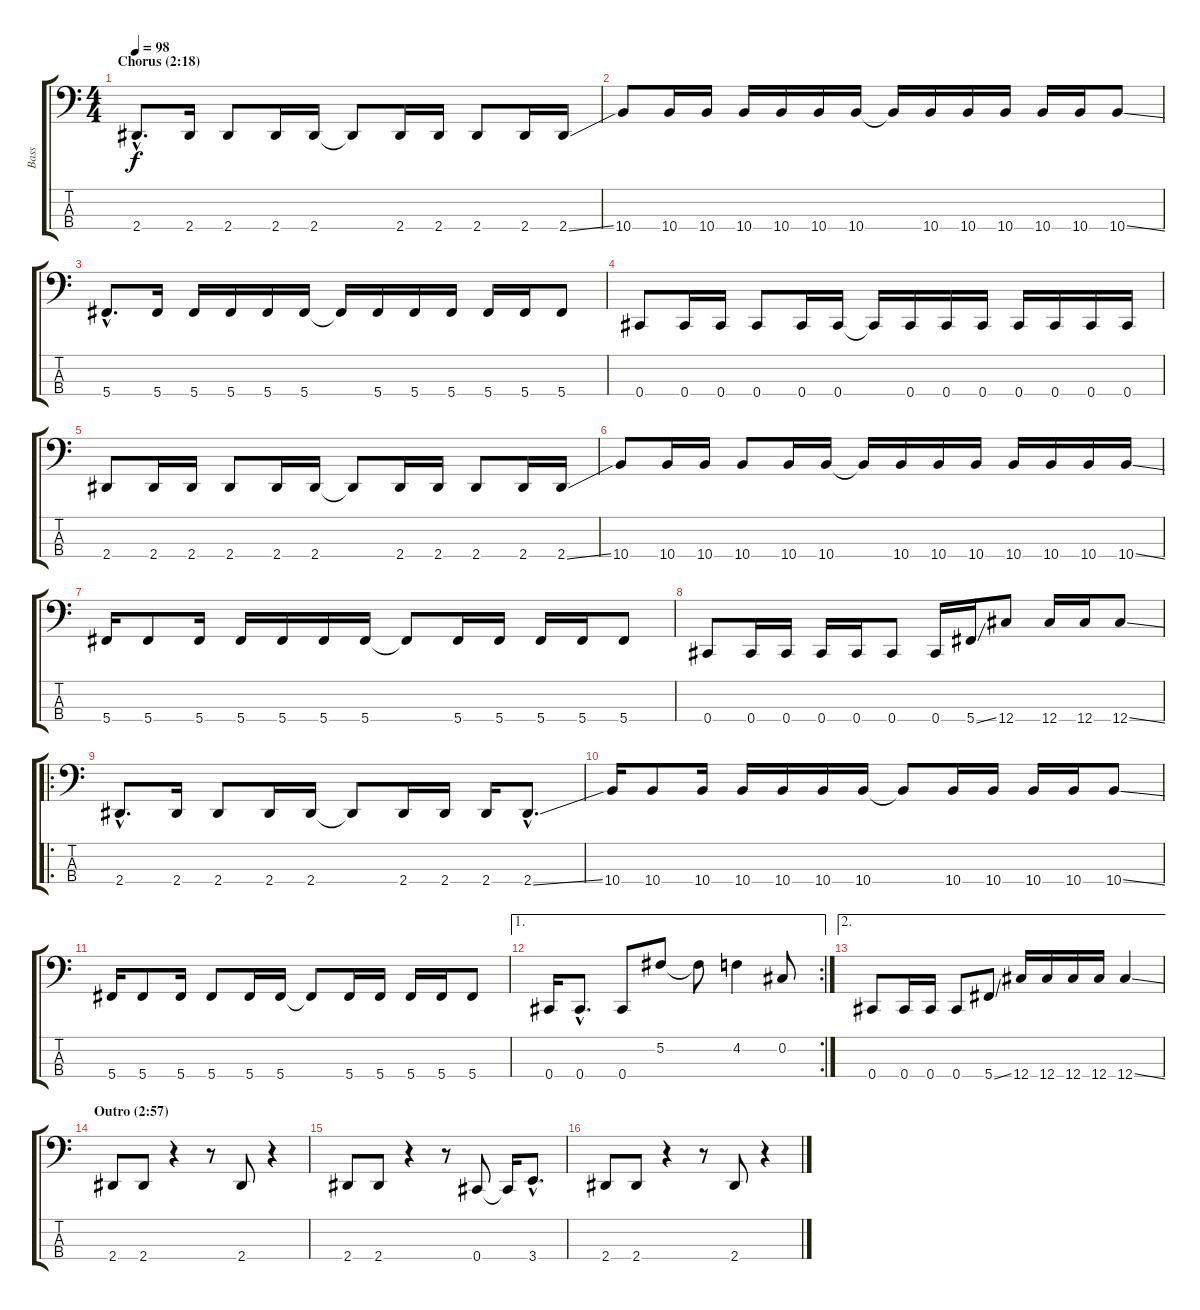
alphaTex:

\track ("Bass" "Bass") {instrument electricbassfinger}
\staff {score tabs}
\tuning (Gb2 Db2 Ab1 Db1) {hide}
\ts (4 4)
\section ("" "Chorus (2:18)")
\tempo 98
\clef f4
\ks c
2.4{hac}.8{d dy f} 2.4.16 2.4.8 2.4.16 2.4.16 2.4{t}.8 2.4.16 2.4.16 2.4.8 2.4.16 2.4{ss}.16 |
10.4.8 10.4.16 10.4.16 10.4.16 10.4.16 10.4.16 10.4.16 10.4{t}.16 10.4.16 10.4.16 10.4.16 10.4.16 10.4.16 10.4{ss}.8 |
5.4{hac}.8{d} 5.4.16 5.4.16 5.4.16 5.4.16 5.4.16 5.4{t}.16 5.4.16 5.4.16 5.4.16 5.4.16 5.4.16 5.4.8 |
0.4.8 0.4.16 0.4.16 0.4.8 0.4.16 0.4.16 0.4{t}.16 0.4.16 0.4.16 0.4.16 0.4.16 0.4.16 0.4.16 0.4.16 |
2.4.8 2.4.16 2.4.16 2.4.8 2.4.16 2.4.16 2.4{t}.8 2.4.16 2.4.16 2.4.8 2.4.16 2.4{ss}.16 |
10.4.8 10.4.16 10.4.16 10.4.8 10.4.16 10.4.16 10.4{t}.16 10.4.16 10.4.16 10.4.16 10.4.16 10.4.16 10.4.16 10.4{ss}.16 |
5.4.16 5.4.8 5.4.16 5.4.16 5.4.16 5.4.16 5.4.16 5.4{t}.8 5.4.16 5.4.16 5.4.16 5.4.16 5.4.8 |
0.4.8 0.4.16 0.4.16 0.4.16 0.4.16 0.4.8 0.4.16 5.4{ss}.16 12.4.8 12.4.16 12.4.16 12.4{ss}.8 |
\ro
2.4{hac}.8{d} 2.4.16 2.4.8 2.4.16 2.4.16 2.4{t}.8 2.4.16 2.4.16 2.4.16 2.4{ss hac}.8{d} |
10.4.16 10.4.8 10.4.16 10.4.16 10.4.16 10.4.16 10.4.16 10.4{t}.8 10.4.16 10.4.16 10.4.16 10.4.16 10.4{ss}.8 |
5.4.16 5.4.8 5.4.16 5.4.8 5.4.16 5.4.16 5.4{t}.8 5.4.16 5.4.16 5.4.16 5.4.16 5.4.8 |
\ae 1
\rc 2
0.4.16 0.4{hac}.8{d} 0.4.8 5.2.8 5.2{t}.8 4.2.4 0.2.8 |
\ae 2
0.4.8 0.4.16 0.4.16 0.4.8 5.4{ss}.8 12.4.16 12.4.16 12.4.16 12.4.16 12.4{ss}.4 |
\section ("" "Outro (2:57)")
2.4.8 2.4.8 r.4 r.8 2.4.8 r.4 |
2.4.8 2.4.8 r.4 r.8 0.4.8 0.4{t}.16 3.4{hac}.8{d} |
2.4.8 2.4.8 r.4 r.8 2.4.8 r.4
